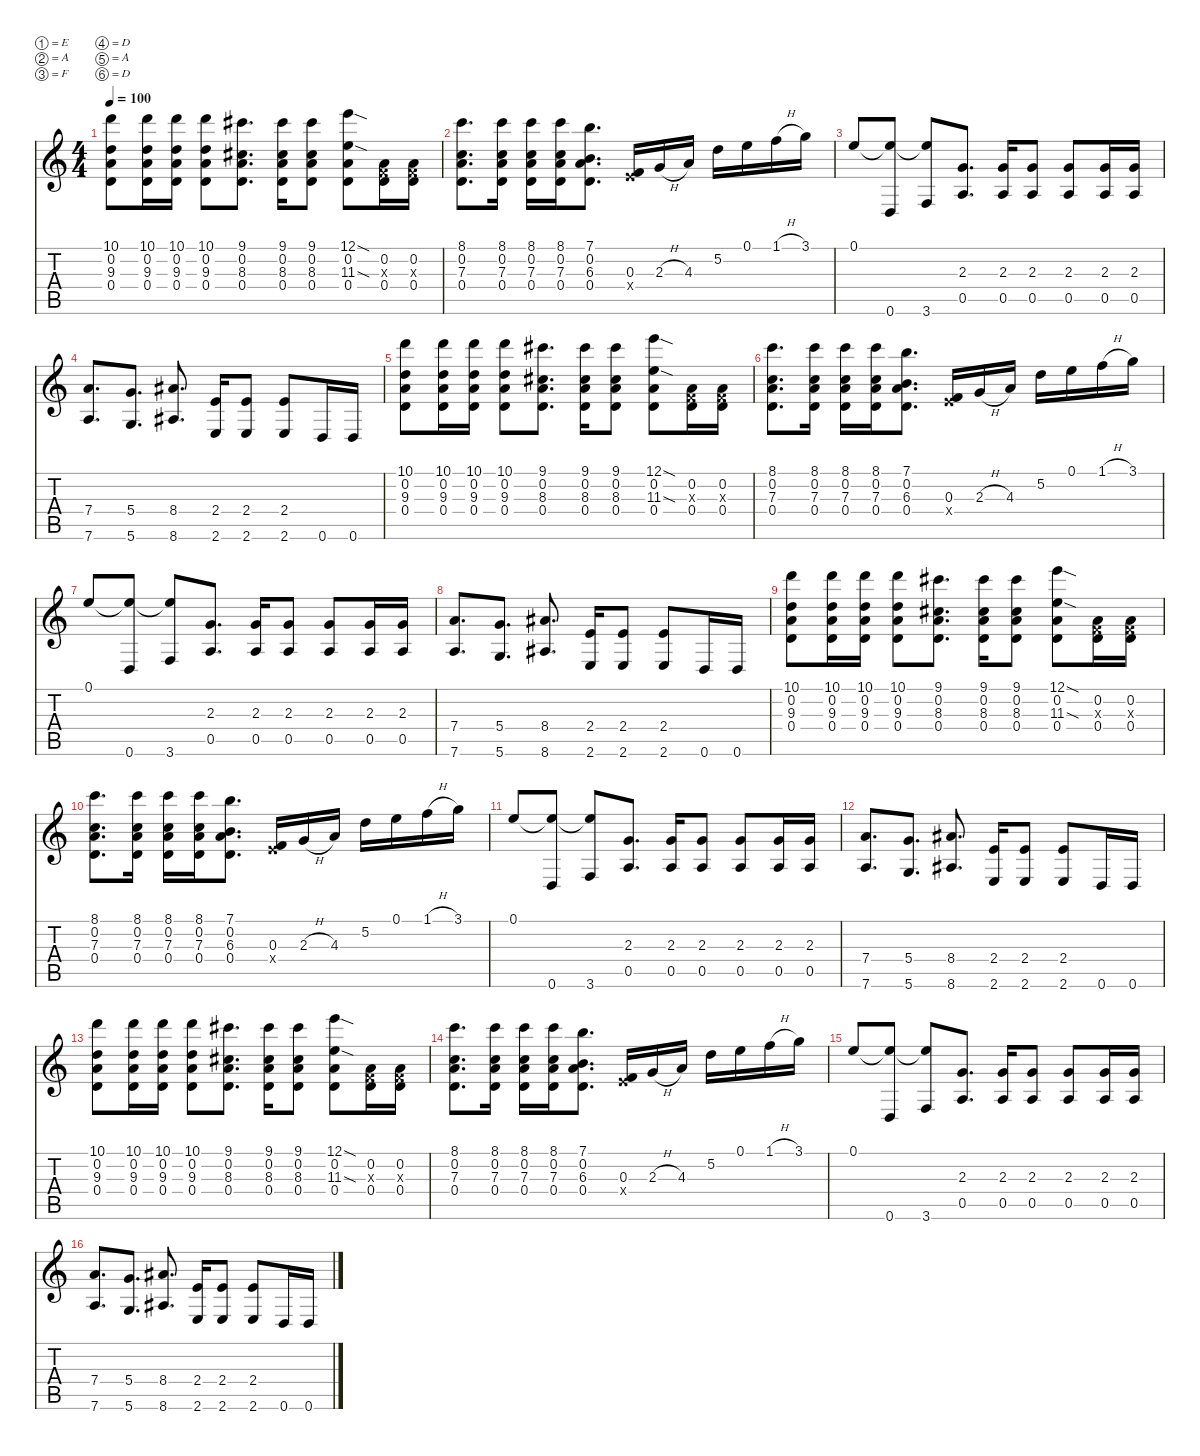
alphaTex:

\defaultSystemsLayout 4
\hideDynamics
\bracketExtendMode nobrackets
\singleTrackTrackNamePolicy hidden
\multiTrackTrackNamePolicy hidden
\firstSystemTrackNameMode fullname
\firstSystemTrackNameOrientation horizontal
\otherSystemsTrackNameOrientation horizontal
\track ("Guitar 1" "od.guit.") {instrument overdrivenguitar}
\staff {score tabs}
\tuning (E4 A3 F3 D3 A2 D2)
\ts (4 4)
\beaming (8 2 2 2 2)
\tempo 100
\clef g2
\ks c
(10.1 0.2 9.3 0.4).8{dy f instrument acousticguitarsteel beam Down} (10.1 0.2 9.3 0.4).16{beam Down} (10.1 0.2 9.3 0.4).16{beam Down} (10.1 0.2 9.3 0.4).8{beam Down} (9.1{acc #} 0.2 8.3{acc #} 0.4).8{d beam Down} (9.1{acc #} 0.2 8.3{acc #} 0.4).16{beam Down} (9.1{acc #} 0.2 8.3{acc #} 0.4).8{beam Down} (12.1{sod} 0.2 11.3{sod} 0.4).8{beam Down} (0.2 0.3{x} 0.4).16{beam Down} (0.2 0.3{x} 0.4).16{beam Down} |
(8.1 0.2 7.3 0.4).8{d beam Down} (8.1 0.2 7.3 0.4).16{beam Down} (8.1 0.2 7.3 0.4).16{beam Down} (8.1 0.2 7.3 0.4).16{beam Down} (7.1 0.2 6.3 0.4).8{d beam Down} (0.3 2.4{x}).16{beam Up} 2.3{h}.16{beam Up} 4.3.16{beam Up} 5.2.16{beam Down} 0.1.16{beam Down} 1.1{h}.16{beam Down} 3.1.16{beam Down} |
0.1.8{beam Up} (0.1{t} 0.6).8{beam Up} (0.1{t} 3.6).8{beam Up} (2.3 0.5).8{d beam Up} (2.3 0.5).16{beam Up} (2.3 0.5).8{beam Up} (2.3 0.5).8{beam Up} (2.3 0.5).16{beam Up} (2.3 0.5).16{beam Up} |
(7.4 7.6).8{d beam Up} (5.4 5.6).8{d beam Up} (8.4{acc #} 8.6{acc #}).8{d beam Up} (2.4 2.6).16{beam Up} (2.4 2.6).8{beam Up} (2.4 2.6).8{beam Up} 0.6.16{beam Up} 0.6.16{beam Up} |
(10.1 0.2 9.3 0.4).8{beam Down} (10.1 0.2 9.3 0.4).16{beam Down} (10.1 0.2 9.3 0.4).16{beam Down} (10.1 0.2 9.3 0.4).8{beam Down} (9.1{acc #} 0.2 8.3{acc #} 0.4).8{d beam Down} (9.1{acc #} 0.2 8.3{acc #} 0.4).16{beam Down} (9.1{acc #} 0.2 8.3{acc #} 0.4).8{beam Down} (12.1{sod} 0.2 11.3{sod} 0.4).8{beam Down} (0.2 0.3{x} 0.4).16{beam Down} (0.2 0.3{x} 0.4).16{beam Down} |
(8.1 0.2 7.3 0.4).8{d beam Down} (8.1 0.2 7.3 0.4).16{beam Down} (8.1 0.2 7.3 0.4).16{beam Down} (8.1 0.2 7.3 0.4).16{beam Down} (7.1 0.2 6.3 0.4).8{d beam Down} (0.3 2.4{x}).16{beam Up} 2.3{h}.16{beam Up} 4.3.16{beam Up} 5.2.16{beam Down} 0.1.16{beam Down} 1.1{h}.16{beam Down} 3.1.16{beam Down} |
0.1.8{beam Up} (0.1{t} 0.6).8{beam Up} (0.1{t} 3.6).8{beam Up} (2.3 0.5).8{d beam Up} (2.3 0.5).16{beam Up} (2.3 0.5).8{beam Up} (2.3 0.5).8{beam Up} (2.3 0.5).16{beam Up} (2.3 0.5).16{beam Up} |
(7.4 7.6).8{d beam Up} (5.4 5.6).8{d beam Up} (8.4{acc #} 8.6{acc #}).8{d beam Up} (2.4 2.6).16{beam Up} (2.4 2.6).8{beam Up} (2.4 2.6).8{beam Up} 0.6.16{beam Up} 0.6.16{beam Up} |
(10.1 0.2 9.3 0.4).8{beam Down} (10.1 0.2 9.3 0.4).16{beam Down} (10.1 0.2 9.3 0.4).16{beam Down} (10.1 0.2 9.3 0.4).8{beam Down} (9.1{acc #} 0.2 8.3{acc #} 0.4).8{d beam Down} (9.1{acc #} 0.2 8.3{acc #} 0.4).16{beam Down} (9.1{acc #} 0.2 8.3{acc #} 0.4).8{beam Down} (12.1{sod} 0.2 11.3{sod} 0.4).8{beam Down} (0.2 0.3{x} 0.4).16{beam Down} (0.2 0.3{x} 0.4).16{beam Down} |
(8.1 0.2 7.3 0.4).8{d beam Down} (8.1 0.2 7.3 0.4).16{beam Down} (8.1 0.2 7.3 0.4).16{beam Down} (8.1 0.2 7.3 0.4).16{beam Down} (7.1 0.2 6.3 0.4).8{d beam Down} (0.3 2.4{x}).16{beam Up} 2.3{h}.16{beam Up} 4.3.16{beam Up} 5.2.16{beam Down} 0.1.16{beam Down} 1.1{h}.16{beam Down} 3.1.16{beam Down} |
0.1.8{beam Up} (0.1{t} 0.6).8{beam Up} (0.1{t} 3.6).8{beam Up} (2.3 0.5).8{d beam Up} (2.3 0.5).16{beam Up} (2.3 0.5).8{beam Up} (2.3 0.5).8{beam Up} (2.3 0.5).16{beam Up} (2.3 0.5).16{beam Up} |
(7.4 7.6).8{d beam Up} (5.4 5.6).8{d beam Up} (8.4{acc #} 8.6{acc #}).8{d beam Up} (2.4 2.6).16{beam Up} (2.4 2.6).8{beam Up} (2.4 2.6).8{beam Up} 0.6.16{beam Up} 0.6.16{beam Up} |
(10.1 0.2 9.3 0.4).8{beam Down} (10.1 0.2 9.3 0.4).16{beam Down} (10.1 0.2 9.3 0.4).16{beam Down} (10.1 0.2 9.3 0.4).8{beam Down} (9.1{acc #} 0.2 8.3{acc #} 0.4).8{d beam Down} (9.1{acc #} 0.2 8.3{acc #} 0.4).16{beam Down} (9.1{acc #} 0.2 8.3{acc #} 0.4).8{beam Down} (12.1{sod} 0.2 11.3{sod} 0.4).8{beam Down} (0.2 0.3{x} 0.4).16{beam Down} (0.2 0.3{x} 0.4).16{beam Down} |
(8.1 0.2 7.3 0.4).8{d beam Down} (8.1 0.2 7.3 0.4).16{beam Down} (8.1 0.2 7.3 0.4).16{beam Down} (8.1 0.2 7.3 0.4).16{beam Down} (7.1 0.2 6.3 0.4).8{d beam Down} (0.3 2.4{x}).16{beam Up} 2.3{h}.16{beam Up} 4.3.16{beam Up} 5.2.16{beam Down} 0.1.16{beam Down} 1.1{h}.16{beam Down} 3.1.16{beam Down} |
0.1.8{beam Up} (0.1{t} 0.6).8{beam Up} (0.1{t} 3.6).8{beam Up} (2.3 0.5).8{d beam Up} (2.3 0.5).16{beam Up} (2.3 0.5).8{beam Up} (2.3 0.5).8{beam Up} (2.3 0.5).16{beam Up} (2.3 0.5).16{beam Up} |
(7.4 7.6).8{d beam Up} (5.4 5.6).8{d beam Up} (8.4{acc #} 8.6{acc #}).8{d beam Up} (2.4 2.6).16{beam Up} (2.4 2.6).8{beam Up} (2.4 2.6).8{beam Up} 0.6.16{beam Up} 0.6.16{beam Up}
